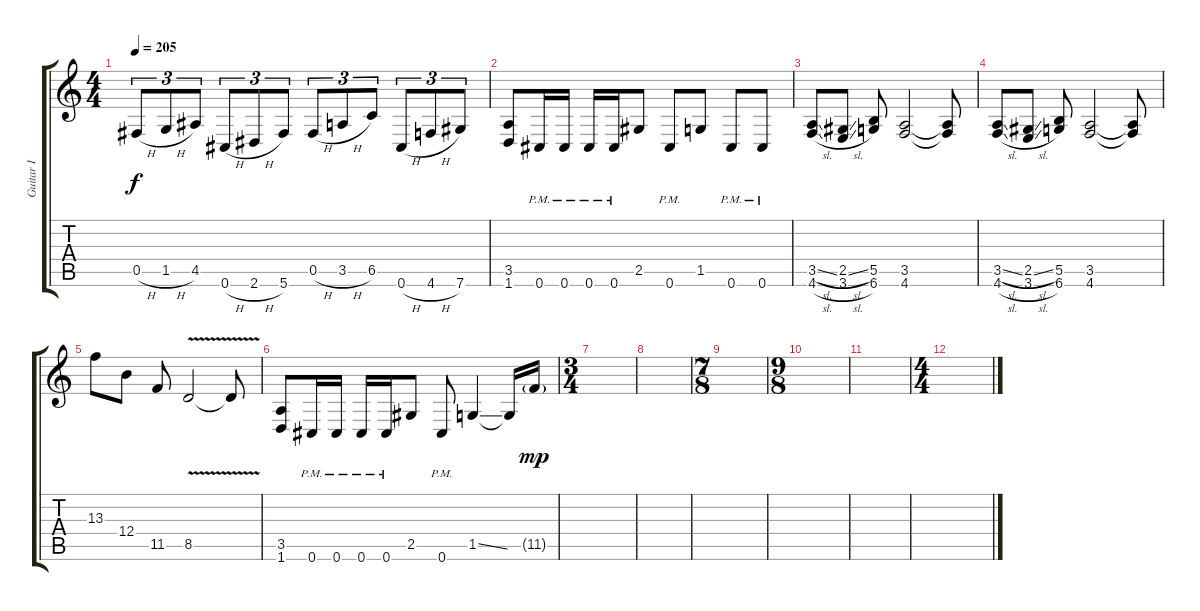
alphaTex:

\track ("Guitar I" "Guitar I") {instrument distortionguitar}
\staff {score tabs}
\tuning (Db4 Ab3 E3 B2 Gb2 Db2) {hide}
\ts (4 4)
\tempo 205
\clef g2
\ks c
0.5{h}.8{tu (3 2) dy f} 1.5{h}.8{tu (3 2)} 4.5.8{tu (3 2)} 0.6{h}.8{tu (3 2)} 2.6{h}.8{tu (3 2)} 5.6.8{tu (3 2)} 0.5{h}.8{tu (3 2)} 3.5{h}.8{tu (3 2)} 6.5.8{tu (3 2)} 0.6{h}.8{tu (3 2)} 4.6{h}.8{tu (3 2)} 7.6.8{tu (3 2)} |
(3.5 1.6).8 0.6{pm}.16 0.6{pm}.16 0.6{pm}.16 0.6{pm}.16 2.5.8 0.6{pm}.8 1.5.8 0.6{pm}.8 0.6{pm}.8 |
(3.5{sl} 4.6{sl}).8 (2.5{sl} 3.6{sl}).8 (5.5 6.6).8 (3.5 4.6).2 (3.5{t} 4.6{t}).8 |
(3.5{sl} 4.6{sl}).8 (2.5{sl} 3.6{sl}).8 (5.5 6.6).8 (3.5 4.6).2 (3.5{t} 4.6{t}).8 |
13.3.8 12.4.8 11.5.8 8.5{v}.2{instrument guitarharmonics} 8.5{t}.8 |
(3.5 1.6).8{instrument distortionguitar} 0.6{pm}.16 0.6{pm}.16 0.6{pm}.16 0.6{pm}.16 2.5.8 0.6{pm}.8 1.5{ss}.4 1.5{t}.16 11.5{g}.16{dy mp} |
\ts (3 4)
|
|
\ts (7 8)
|
\ts (9 8)
|
|
\ts (4 4)
